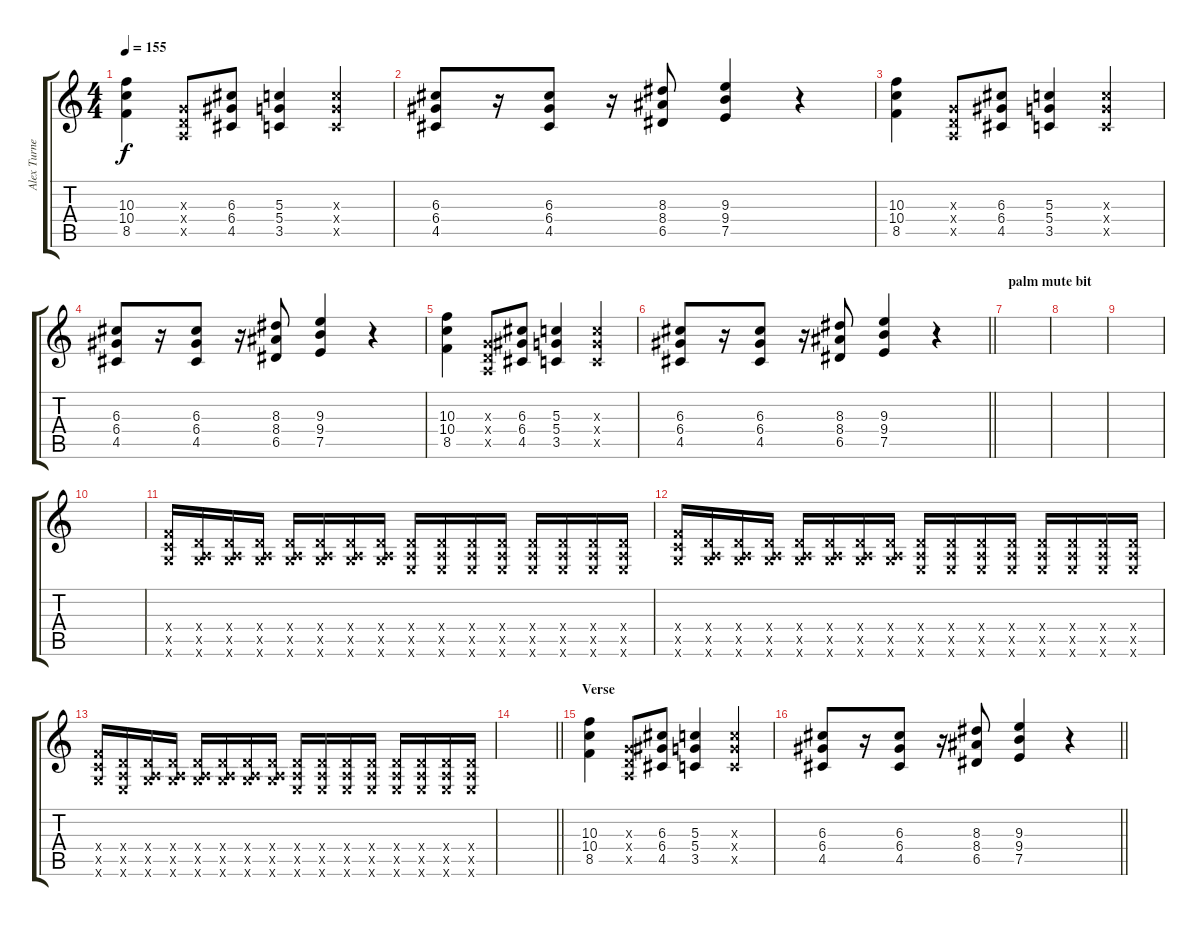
\track ("Alex Turner" "Alex Turne") {instrument distortionguitar}
\staff {score tabs}
\tuning (E4 B3 G3 D3 A2 E2) {hide}
\ts (4 4)
\tempo 155
\clef g2
\ks c
(10.3 10.4 8.5).4{dy f} (0.3{x} 0.4{x} 0.5{x}).8 (6.3 6.4 4.5).8 (5.3 5.4 3.5).4 (5.3{x} 5.4{x} 3.5{x}).4 |
(6.3 6.4 4.5).8 r.16 (6.3 6.4 4.5).8 r.16 (8.3 8.4 6.5).8 (9.3 9.4 7.5).4 r.4 |
(10.3 10.4 8.5).4 (0.3{x} 0.4{x} 0.5{x}).8 (6.3 6.4 4.5).8 (5.3 5.4 3.5).4 (5.3{x} 5.4{x} 3.5{x}).4 |
(6.3 6.4 4.5).8 r.16 (6.3 6.4 4.5).8 r.16 (8.3 8.4 6.5).8 (9.3 9.4 7.5).4 r.4 |
(10.3 10.4 8.5).4 (0.3{x} 0.4{x} 0.5{x}).8 (6.3 6.4 4.5).8 (5.3 5.4 3.5).4 (5.3{x} 5.4{x} 3.5{x}).4 |
\barLineRight lightlight
(6.3 6.4 4.5).8 r.16 (6.3 6.4 4.5).8 r.16 (8.3 8.4 6.5).8 (9.3 9.4 7.5).4 r.4 |
\section ("" "palm mute bit")
|
|
|
|
(3.4{x} 3.5{x} 3.6{x}).16{volume 12} (0.4{x} 0.5{x} 3.6{x}).16 (0.4{x} 0.5{x} 3.6{x}).16 (0.4{x} 0.5{x} 3.6{x}).16 (0.4{x} 0.5{x} 3.6{x}).16 (0.4{x} 0.5{x} 3.6{x}).16 (0.4{x} 0.5{x} 3.6{x}).16 (0.4{x} 0.5{x} 3.6{x}).16 (0.4{x} 0.5{x} 0.6{x}).16 (0.4{x} 0.5{x} 0.6{x}).16 (0.4{x} 0.5{x} 0.6{x}).16 (0.4{x} 0.5{x} 0.6{x}).16 (0.4{x} 0.5{x} 0.6{x}).16 (0.4{x} 0.5{x} 0.6{x}).16 (0.4{x} 0.5{x} 0.6{x}).16 (0.4{x} 0.5{x} 0.6{x}).16 |
(3.4{x} 3.5{x} 3.6{x}).16 (0.4{x} 0.5{x} 3.6{x}).16 (0.4{x} 0.5{x} 3.6{x}).16 (0.4{x} 0.5{x} 3.6{x}).16 (0.4{x} 0.5{x} 3.6{x}).16 (0.4{x} 0.5{x} 3.6{x}).16 (0.4{x} 0.5{x} 3.6{x}).16 (0.4{x} 0.5{x} 3.6{x}).16 (0.4{x} 0.5{x} 0.6{x}).16 (0.4{x} 0.5{x} 0.6{x}).16 (0.4{x} 0.5{x} 0.6{x}).16 (0.4{x} 0.5{x} 0.6{x}).16 (0.4{x} 0.5{x} 0.6{x}).16 (0.4{x} 0.5{x} 0.6{x}).16 (0.4{x} 0.5{x} 0.6{x}).16 (0.4{x} 0.5{x} 0.6{x}).16 |
(3.4{x} 3.5{x} 3.6{x}).16 (0.4{x} 0.5{x} 0.6{x}).16 (0.4{x} 0.5{x} 3.6{x}).16 (0.4{x} 0.5{x} 3.6{x}).16 (0.4{x} 0.5{x} 3.6{x}).16 (0.4{x} 0.5{x} 3.6{x}).16 (0.4{x} 0.5{x} 3.6{x}).16 (0.4{x} 0.5{x} 3.6{x}).16 (0.4{x} 0.5{x} 0.6{x}).16 (0.4{x} 0.5{x} 0.6{x}).16 (0.4{x} 0.5{x} 0.6{x}).16 (0.4{x} 0.5{x} 0.6{x}).16 (0.4{x} 0.5{x} 0.6{x}).16 (0.4{x} 0.5{x} 0.6{x}).16 (0.4{x} 0.5{x} 0.6{x}).16 (0.4{x} 0.5{x} 0.6{x}).16 |
\barLineRight lightlight
|
\section ("" "Verse")
(10.3 10.4 8.5).4 (0.3{x} 0.4{x} 0.5{x}).8 (6.3 6.4 4.5).8 (5.3 5.4 3.5).4 (5.3{x} 5.4{x} 3.5{x}).4 |
\barLineRight lightlight
(6.3 6.4 4.5).8 r.16 (6.3 6.4 4.5).8 r.16 (8.3 8.4 6.5).8 (9.3 9.4 7.5).4 r.4
